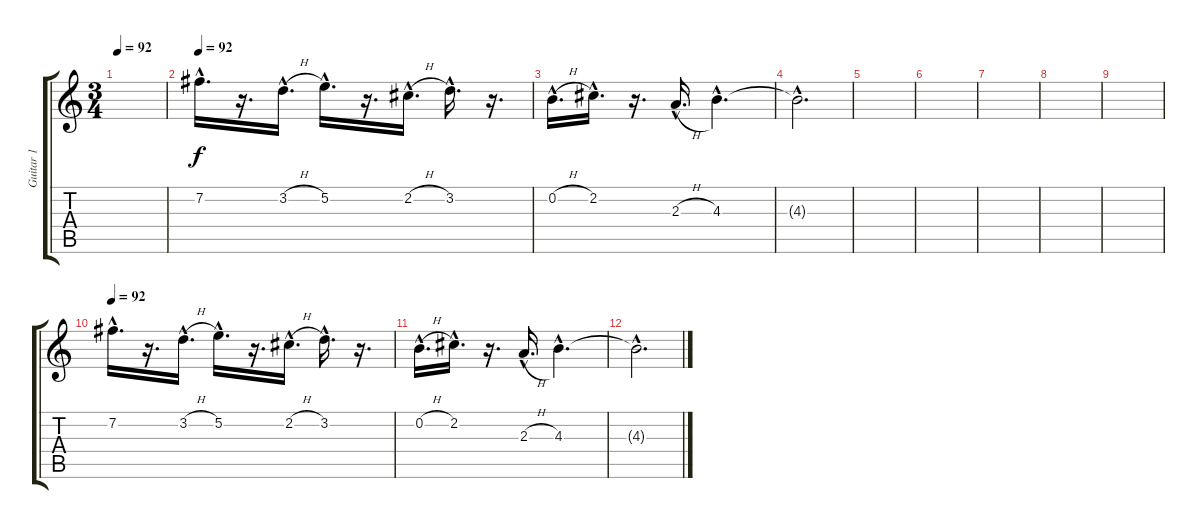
\track ("Guitar 1" "Guitar 1") {instrument distortionguitar}
\staff {score tabs}
\tuning (E4 B3 G3 D3 A2 D2) {hide}
\ts (3 4)
\tempo 92
\clef g2
\ks c
|
\tempo 92
7.2{hac}.16{d volume 13 balance 8 instrument acousticguitarnylon} r.16{d} 3.2{h hac}.16{d} 5.2{hac}.16{d} r.16{d} 2.2{h hac}.16{d} 3.2{hac}.16{d} r.16{d} |
0.2{h hac}.16{d} 2.2{hac}.16{d} r.16{d} 2.3{h hac}.16{d} 4.3{hac}.4{d} |
4.3{hac t}.2{d} |
|
|
|
|
|
\tempo 92
7.2{hac}.16{d volume 16 balance 8 instrument acousticguitarnylon} r.16{d} 3.2{h hac}.16{d} 5.2{hac}.16{d} r.16{d} 2.2{h hac}.16{d} 3.2{hac}.16{d} r.16{d} |
0.2{h hac}.16{d} 2.2{hac}.16{d} r.16{d} 2.3{h hac}.16{d} 4.3{hac}.4{d} |
4.3{hac t}.2{d}
